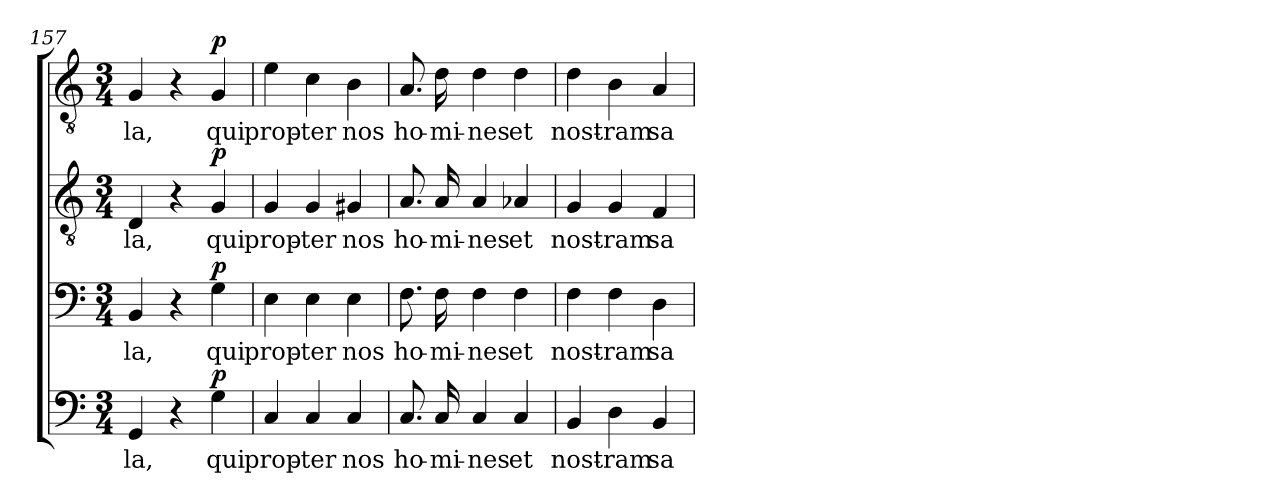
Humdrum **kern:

**kern	**text	**dynam	**kern	**text	**dynam	**kern	**text	**dynam	**kern	**text	**dynam
*part4	*part4	*part4	*part3	*part3	*part3	*part2	*part2	*part2	*part1	*part1	*part1
*staff4	*staff4	*staff4	*staff3	*staff3	*staff3	*staff2	*staff2	*staff2	*staff1	*staff1	*staff1
*clefF4	*	*	*clefF4	*	*	*clefGv2	*	*	*clefGv2	*	*
*k[]	*	*	*k[]	*	*	*k[]	*	*	*k[]	*	*
*C:	*	*	*C:	*	*	*C:	*	*	*C:	*	*
*M3/4	*	*	*M3/4	*	*	*M3/4	*	*	*M3/4	*	*
=157	=157	=157	=157	=157	=157	=157	=157	=157	=157	=157	=157
!	!LO:LY:b	!	!	!LO:LY:b	!	!	!LO:LY:b	!	!	!LO:LY:b	!
4GG/	-la,	.	4BB/	-la,	.	4D/	-la,	.	4G/	-la,	.
4r	.	.	4r	.	.	4r	.	.	4r	.	.
!	!LO:LY:b	!LO:DY:a	!	!LO:LY:b	!LO:DY:a	!	!LO:LY:b	!LO:DY:a	!	!LO:LY:b	!LO:DY:a
4G\	qui	p	4G\	qui	p	4G/	qui	p	4G/	qui	p
=158	=158	=158	=158	=158	=158	=158	=158	=158	=158	=158	=158
!	!LO:LY:b	!	!	!LO:LY:b	!	!	!LO:LY:b	!	!	!LO:LY:b	!
4C/	prop-	.	4E\	prop-	.	4G/	prop-	.	4e\	prop-	.
!	!LO:LY:b	!	!	!LO:LY:b	!	!	!LO:LY:b	!	!	!LO:LY:b	!
4C/	-ter	.	4E\	-ter	.	4G/	-ter	.	4c\	-ter	.
!	!LO:LY:b	!	!	!LO:LY:b	!	!	!LO:LY:b	!	!	!LO:LY:b	!
4C/	nos	.	4E\	nos	.	4G#X/	nos	.	4B\	nos	.
=159	=159	=159	=159	=159	=159	=159	=159	=159	=159	=159	=159
!	!LO:LY:b	!	!	!LO:LY:b	!	!	!LO:LY:b	!	!	!LO:LY:b	!
8.C/	ho-	.	8.F\	ho-	.	8.A/	ho-	.	8.A/	ho-	.
!	!LO:LY:b	!	!	!LO:LY:b	!	!	!LO:LY:b	!	!	!LO:LY:b	!
16C/	-mi-	.	16F\	-mi-	.	16A/	-mi-	.	16d\	-mi-	.
!	!LO:LY:b	!	!	!LO:LY:b	!	!	!LO:LY:b	!	!	!LO:LY:b	!
4C/	-nes	.	4F\	-nes	.	4A/	-nes	.	4d\	-nes	.
!	!LO:LY:b	!	!	!LO:LY:b	!	!	!LO:LY:b	!	!	!LO:LY:b	!
4C/	et	.	4F\	et	.	4A-X/	et	.	4d\	et	.
=160	=160	=160	=160	=160	=160	=160	=160	=160	=160	=160	=160
!	!LO:LY:b	!	!	!LO:LY:b	!	!	!LO:LY:b	!	!	!LO:LY:b	!
4BB/	nost-	.	4F\	nost-	.	4G/	nost-	.	4d\	nost-	.
!	!LO:LY:b	!	!	!LO:LY:b	!	!	!LO:LY:b	!	!	!LO:LY:b	!
4D\	-ram	.	4F\	-ram	.	4G/	-ram	.	4B\	-ram	.
!	!LO:LY:b	!	!	!LO:LY:b	!	!	!LO:LY:b	!	!	!LO:LY:b	!
4BB/	sa-	.	4D\	sa-	.	4F/	sa-	.	4A/	sa-	.
=	=	=	=	=	=	=	=	=	=	=	=
*-	*-	*-	*-	*-	*-	*-	*-	*-	*-	*-	*-
